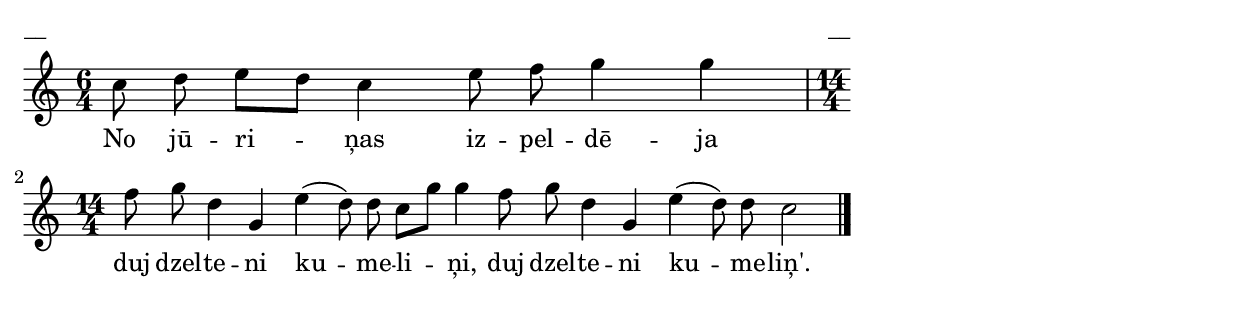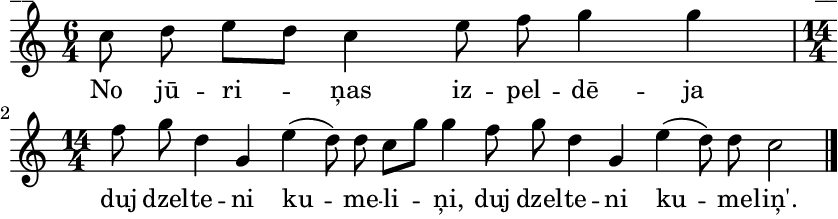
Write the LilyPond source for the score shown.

\version "2.13.18"
#(ly:set-option 'crop #t)

%\header {
%    title = "No jūriņas izpeldēja duj dzelteni kumeliņi",Budēlīši, jūra
%}
\paper {
line-width = 14\cm
left-margin = 0.4\cm
between-system-padding = 0.1\cm
between-system-space = 0.1\cm
}
\layout {
indent = #0
ragged-last = ##f
}

voiceA = \relative c' {
\clef "treble"
\key c \major
\time 6/4
c'8 d e[ d] c4 e8 f g4 g |
\time 14/4 
f8 g d4 g, e'( d8) d c8[ g'] g4 f8 g d4 g, e'4( d8) d c2 | 
\bar "|."
} 

lyricA = \lyricmode {
No jū -- ri -- ņas iz -- pel -- dē -- ja duj dzel -- te -- ni ku -- me -- li -- ņi, duj dzel -- te -- ni ku -- me -- liņ'.
} 

fullScore = <<
\new Staff {
<<
\new Voice = "voiceA" { \oneVoice \autoBeamOff \voiceA }
\new Lyrics \lyricsto "voiceA" \lyricA
>>
}
>>

\score {
\fullScore
\header { piece = "__" opus = "__" }
}
\markup { \with-color #(x11-color 'white) \sans \smaller "__" }
\score {
\unfoldRepeats
\fullScore
\midi {
\context { \Staff \remove "Staff_performer" }
\context { \Voice \consists "Staff_performer" }
}
}


